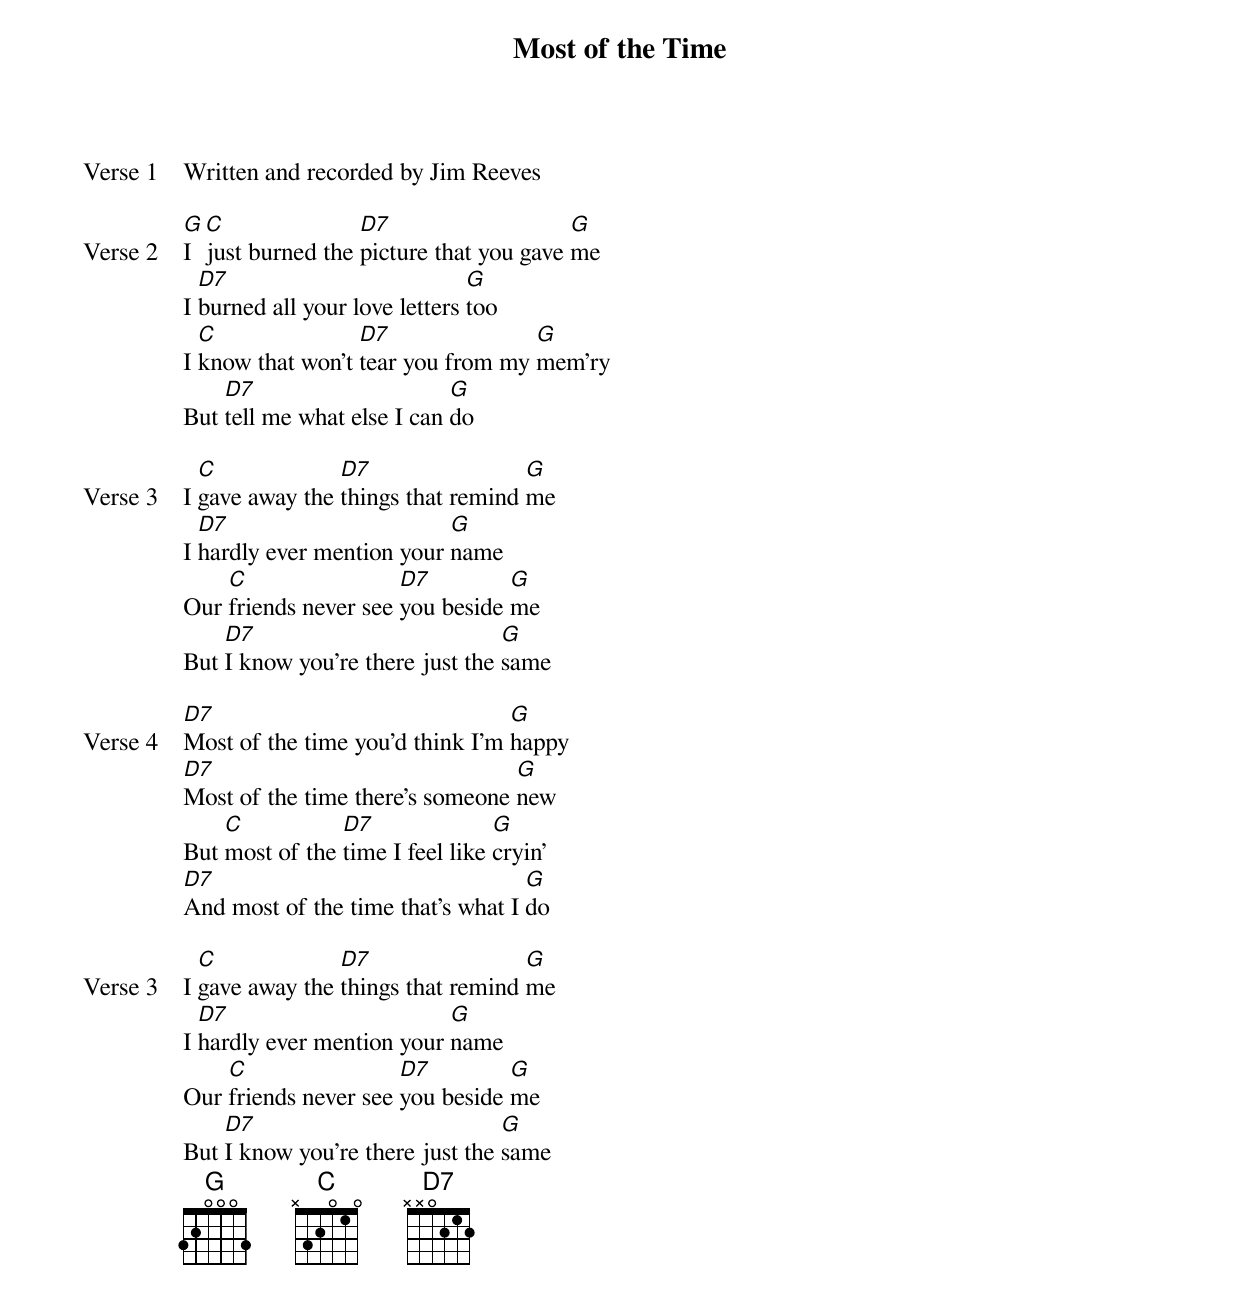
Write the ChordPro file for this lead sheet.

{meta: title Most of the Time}
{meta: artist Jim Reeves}
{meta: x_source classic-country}
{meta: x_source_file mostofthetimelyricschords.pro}
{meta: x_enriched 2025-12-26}

{start_of_verse: Verse 1}
Written and recorded by Jim Reeves
{end_of_verse}

{start_of_verse: Verse 2}
[G]I  [C]just burned the [D7]picture that you gave [G]me
I [D7]burned all your love letters [G]too
I [C]know that won't [D7]tear you from my [G]mem'ry
But [D7]tell me what else I can [G]do
{end_of_verse}

{start_of_verse: Verse 3}
I [C]gave away the [D7]things that remind [G]me
I [D7]hardly ever mention your [G]name
Our [C]friends never see [D7]you beside [G]me
But [D7]I know you're there just the [G]same
{end_of_verse}

{start_of_verse: Verse 4}
[D7]Most of the time you'd think I'm [G]happy
[D7]Most of the time there's someone [G]new
But [C]most of the [D7]time I feel like [G]cryin'
[D7]And most of the time that's what I [G]do
{end_of_verse}

{start_of_verse: Verse 3}
I [C]gave away the [D7]things that remind [G]me
I [D7]hardly ever mention your [G]name
Our [C]friends never see [D7]you beside [G]me
But [D7]I know you're there just the [G]same
{end_of_verse}
